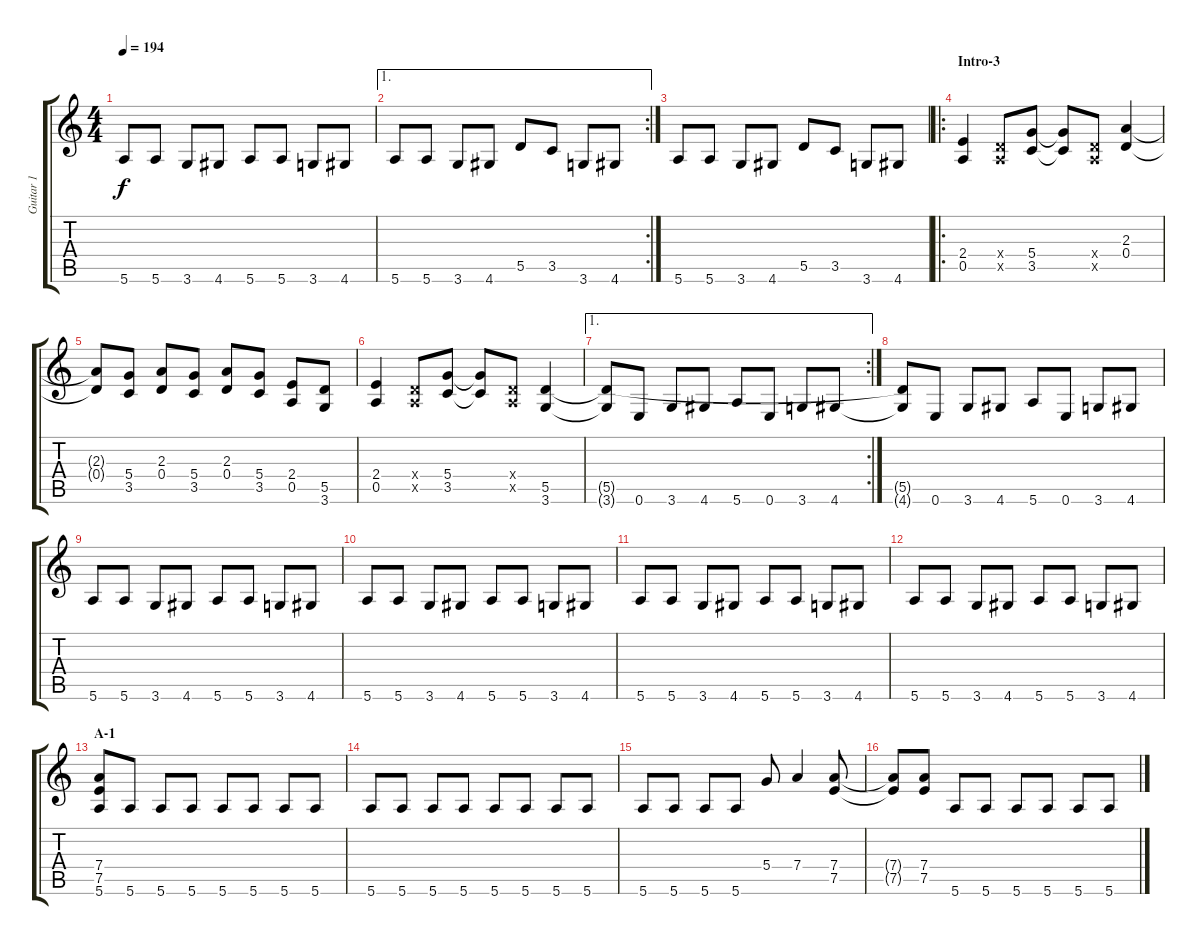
\track ("Guitar 1" "Guitar 1") {instrument distortionguitar}
\staff {score tabs}
\tuning (E4 B3 G3 D3 A2 E2) {hide}
\ts (4 4)
\tempo 194
\clef g2
\ks c
5.6.8{dy f} 5.6.8 3.6.8 4.6.8 5.6.8 5.6.8 3.6.8 4.6.8 |
\ae 1
\rc 2
5.6.8 5.6.8 3.6.8 4.6.8 5.5.8 3.5.8 3.6.8 4.6.8 |
5.6.8 5.6.8 3.6.8 4.6.8 5.5.8 3.5.8 3.6.8 4.6.8 |
\ro
\section ("" "Intro-3")
(2.4 0.5).4 (0.4{x} 0.5{x}).8 (5.4 3.5).8 (5.4{t} 3.5{t}).8 (0.4{x} 0.5{x}).8 (2.3 0.4).4 |
(2.3{t} 0.4{t}).8 (5.4 3.5).8 (2.3 0.4).8 (5.4 3.5).8 (2.3 0.4).8 (5.4 3.5).8 (2.4 0.5).8 (5.5 3.6).8 |
(2.4 0.5).4 (0.4{x} 0.5{x}).8 (5.4 3.5).8 (5.4{t} 3.5{t}).8 (0.4{x} 0.5{x}).8 (5.5 3.6).4 |
\ae 1
\rc 2
(5.5{t} 3.6{t}).8 0.6.8 3.6.8 4.6.8 5.6.8 0.6.8 3.6.8 4.6.8 |
(5.5{t} 4.6{t}).8 0.6.8 3.6.8 4.6.8 5.6.8 0.6.8 3.6.8 4.6.8 |
5.6.8 5.6.8 3.6.8 4.6.8 5.6.8 5.6.8 3.6.8 4.6.8 |
5.6.8 5.6.8 3.6.8 4.6.8 5.6.8 5.6.8 3.6.8 4.6.8 |
5.6.8 5.6.8 3.6.8 4.6.8 5.6.8 5.6.8 3.6.8 4.6.8 |
5.6.8 5.6.8 3.6.8 4.6.8 5.6.8 5.6.8 3.6.8 4.6.8 |
\section ("" "A-1")
(7.4 7.5 5.6).8 5.6.8 5.6.8 5.6.8 5.6.8 5.6.8 5.6.8 5.6.8 |
5.6.8 5.6.8 5.6.8 5.6.8 5.6.8 5.6.8 5.6.8 5.6.8 |
5.6.8 5.6.8 5.6.8 5.6.8 5.4.8 7.4.4 (7.4 7.5).8 |
(7.4{t} 7.5{t}).8 (7.4 7.5).8 5.6.8 5.6.8 5.6.8 5.6.8 5.6.8 5.6.8
